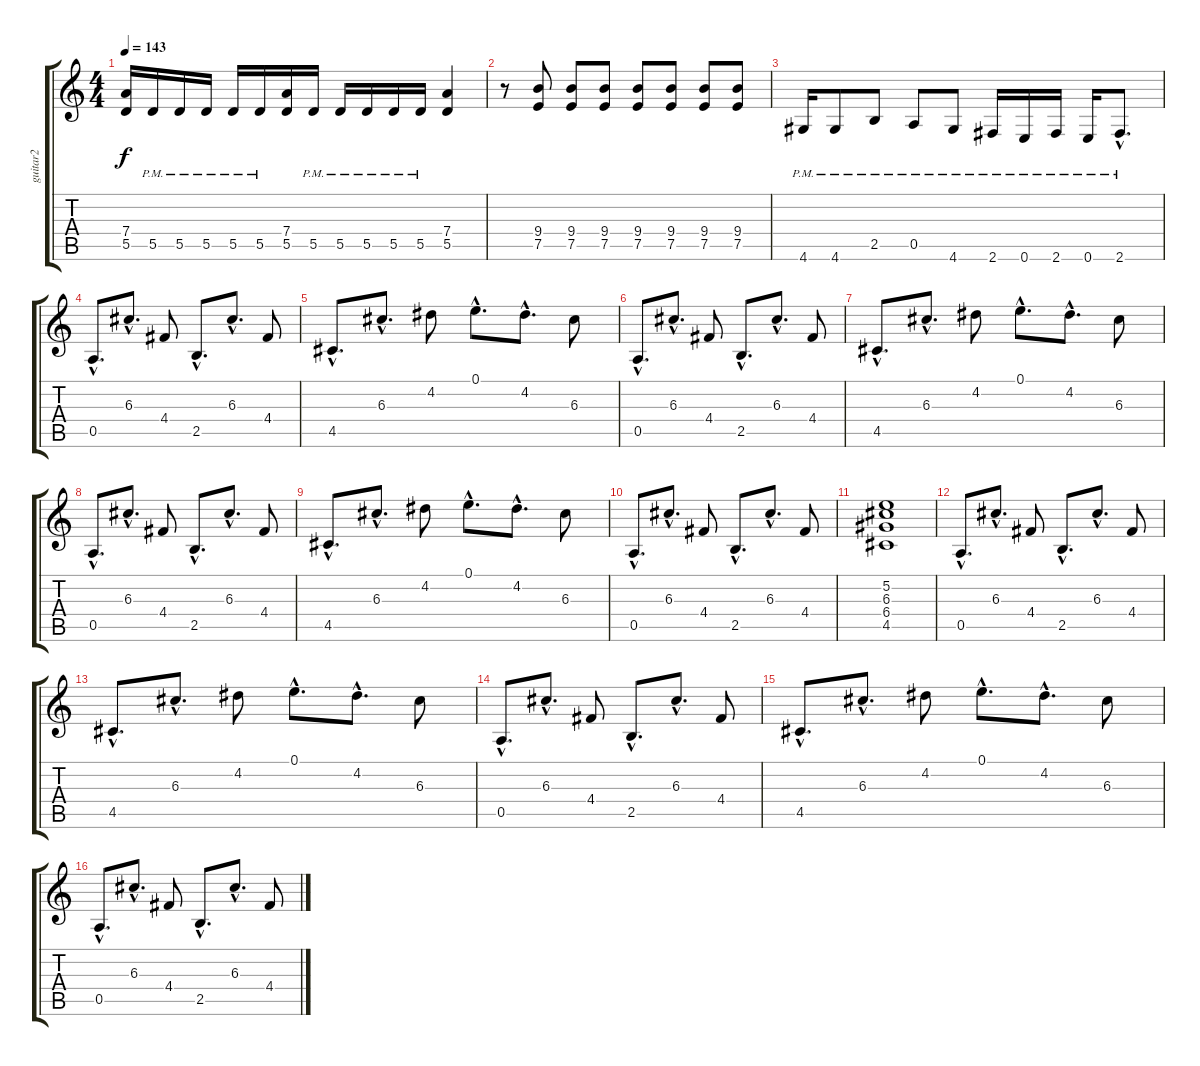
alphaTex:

\track ("guitar2" "guitar2") {instrument distortionguitar}
\staff {score tabs}
\tuning (E4 B3 G3 D3 A2 E2) {hide}
\ts (4 4)
\tempo 143
\clef g2
\ks c
(7.4 5.5).16{dy f} 5.5{pm}.16 5.5{pm}.16 5.5{pm}.16 5.5{pm}.16 5.5{pm}.16 (7.4 5.5).16 5.5{pm}.16 5.5{pm}.16 5.5{pm}.16 5.5{pm}.16 5.5{pm}.16 (7.4 5.5).4 |
r.8 (9.4 7.5).8 (9.4 7.5).8 (9.4 7.5).8 (9.4 7.5).8 (9.4 7.5).8 (9.4 7.5).8 (9.4 7.5).8 |
4.6{pm}.16 4.6{pm}.8 2.5{pm}.8 0.5{pm}.8 4.6{pm}.8 2.6{pm}.16 0.6{pm}.16 2.6{pm}.16 0.6{pm}.16 2.6{hac pm}.8{d} |
0.5{hac}.8{d} 6.3{hac}.8{d} 4.4.8 2.5{hac}.8{d} 6.3{hac}.8{d} 4.4.8 |
4.5{hac}.8{d} 6.3{hac}.8{d} 4.2.8 0.1{hac}.8{d} 4.2{hac}.8{d} 6.3.8 |
0.5{hac}.8{d} 6.3{hac}.8{d} 4.4.8 2.5{hac}.8{d} 6.3{hac}.8{d} 4.4.8 |
4.5{hac}.8{d} 6.3{hac}.8{d} 4.2.8 0.1{hac}.8{d} 4.2{hac}.8{d} 6.3.8 |
0.5{hac}.8{d} 6.3{hac}.8{d} 4.4.8 2.5{hac}.8{d} 6.3{hac}.8{d} 4.4.8 |
4.5{hac}.8{d} 6.3{hac}.8{d} 4.2.8 0.1{hac}.8{d} 4.2{hac}.8{d} 6.3.8 |
0.5{hac}.8{d} 6.3{hac}.8{d} 4.4.8 2.5{hac}.8{d} 6.3{hac}.8{d} 4.4.8 |
(5.2 6.3 6.4 4.5).1 |
0.5{hac}.8{d} 6.3{hac}.8{d} 4.4.8 2.5{hac}.8{d} 6.3{hac}.8{d} 4.4.8 |
4.5{hac}.8{d} 6.3{hac}.8{d} 4.2.8 0.1{hac}.8{d} 4.2{hac}.8{d} 6.3.8 |
0.5{hac}.8{d} 6.3{hac}.8{d} 4.4.8 2.5{hac}.8{d} 6.3{hac}.8{d} 4.4.8 |
4.5{hac}.8{d} 6.3{hac}.8{d} 4.2.8 0.1{hac}.8{d} 4.2{hac}.8{d} 6.3.8 |
0.5{hac}.8{d} 6.3{hac}.8{d} 4.4.8 2.5{hac}.8{d} 6.3{hac}.8{d} 4.4.8
